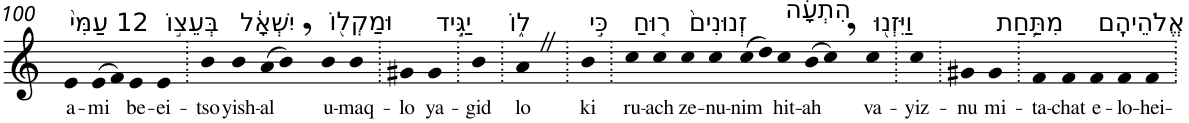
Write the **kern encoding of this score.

**kern	**text
*part1	*part1
*staff1	*staff1
*I"Piano	*
*I'Pno	*
!!LO:PB:g=z
*clefG2	*
*k[]	*
=100	=100
!LO:TX:a:t=12 עַמִּי֙	!
!	!LO:LY:b
4e	a-
!	!LO:LY:b
(>8e	-mi
8f)	.
!LO:TX:a:t=בְּעֵצ֣וֹ	!
!	!LO:LY:b
4e	be-
!	!LO:LY:b
4e	-ei-
=101.	=101.
!	!LO:LY:b
4b	-tso
!LO:TX:a:t=יִשְׁאָ֔ל	!
!	!LO:LY:b
4b	yish-
!	!LO:LY:b
(>8a	-al
8b,)	.
!LO:TX:a:t=וּמַקְל֖וֹ	!
!	!LO:LY:b
4b	u-
!	!LO:LY:b
4b	-maq-
=102.	=102.
!	!LO:LY:b
4g#X	-lo
!LO:TX:a:t=יַגִּ֣יד	!
!	!LO:LY:b
4g#	ya-
=103.	=103.
!	!LO:LY:b
4b	-gid
=104.	=104.
!LO:TX:a:t=ל֑וֹ	!
!	!LO:LY:b
4aZ	lo
=105.	=105.
!LO:TX:a:t=כִּ֣י	!
!	!LO:LY:b
4b	ki
=106.	=106.
!LO:TX:a:t=ר֤וּחַ	!
!	!LO:LY:b
4cc	ru-
!	!LO:LY:b
4cc	-ach
!LO:TX:a:t=זְנוּנִים֙	!
!	!LO:LY:b
4cc	ze-
!	!LO:LY:b
4cc	-nu-
!	!LO:LY:b
(>8cc	-nim
8dd)	.
!LO:TX:a:t=הִתְעָ֔ה	!
!	!LO:LY:b
4cc	hit-
!	!LO:LY:b
(>8b	-ah
8cc,)	.
!LO:TX:a:t=וַיִּזְנ֖וּ	!
!	!LO:LY:b
4cc	va-
=107.	=107.
!	!LO:LY:b
4cc	-yiz-
=108.	=108.
!	!LO:LY:b
4g#X	-nu
!LO:TX:a:t=מִתַּ֥חַת	!
!	!LO:LY:b
4g#	mi-
=109.	=109.
!	!LO:LY:b
4f	-ta-
!	!LO:LY:b
4f	-chat
!LO:TX:a:t=אֱלֹהֵיהֶֽם	!
!	!LO:LY:b
4f	e-
!	!LO:LY:b
4f	-lo-
!	!LO:LY:b
4f	-hei-
=.	=.
*-	*-
